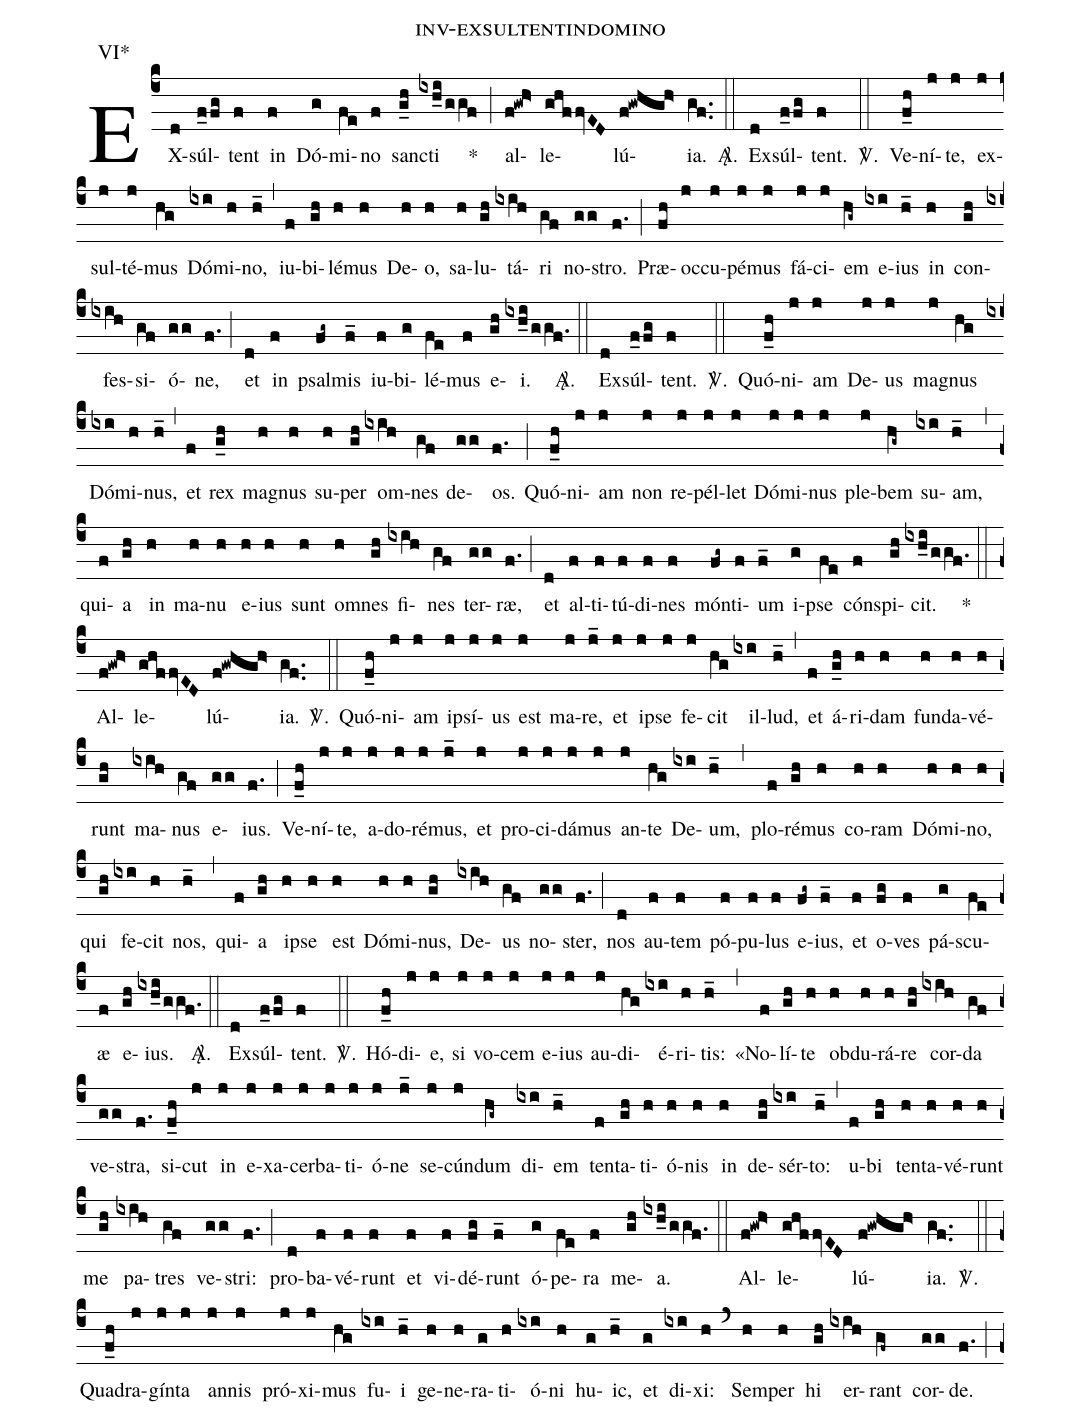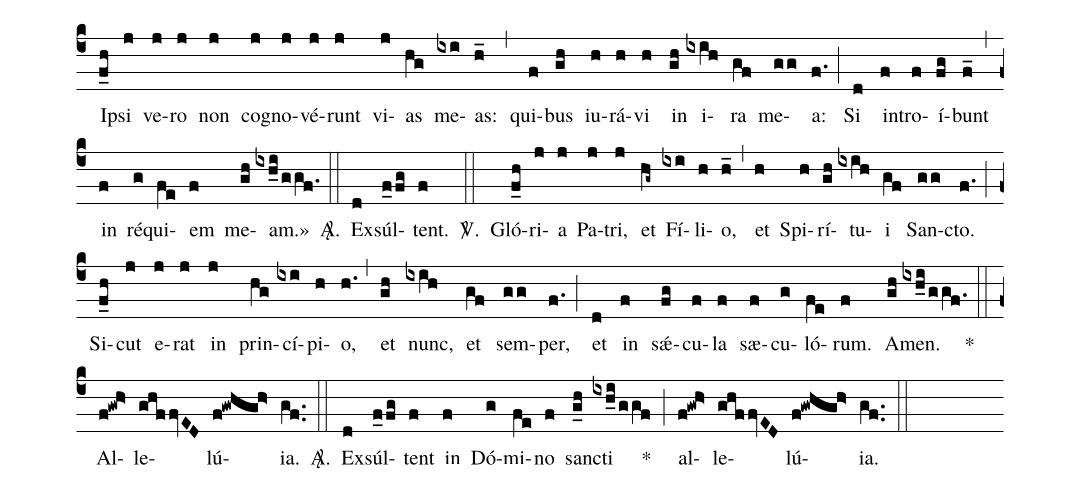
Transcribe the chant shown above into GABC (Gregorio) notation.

name: inv-exsultentindomino;
annotation: VI*;
%%
(c4)
EX(d)súl(f_0fg)tent(f) in(f) Dó(g)mi(fe)no(f)  san(g_h)cti(ixh_i/ggf) *(;)
al(f!gwh>)le(ghffvED)lú(f!gwhgh>)ia.(gf..) <sp>A/</sp>.(::)

Ex(d)súl(f_0fg)tent.(f) <sp>V/</sp>.(::)

Ve(f_h)ní(j)te,(j) ex(j)sul(j)té(j)mus(hg) Dó(ixi)mi(h)no,(h_) (,)
iu(f)bi(gh)lé(h)mus(h) De(h)o,(h) sa(h)lu(gh)tá(ixih)ri(gf) no(gg)stro.(f.) (;)
Præ(fh)oc(j)cu(j)pé(j)mus(j) fá(j)ci(j)em(hg~) e(ixi)ius(h_) in(h) con(gh)fes(ixih)si(gf)ó(gg)ne,(f.) (;)
et(d) in(f) psal(fg~)mis(f_) iu(f)bi(g)lé(fe)mus(f) e(gh)i.(ixh_i/g/gf.) <sp>A/</sp>.(::)

Ex(d)súl(f_0fg)tent.(f)  <sp>V/</sp>.(::)

Quó(f_h)ni(j)am(j) De(j)us(j) ma(j)gnus(hg) Dó(ixi)mi(h)nus,(h_) (,)
et(f) rex(g_h) ma(h)gnus(h) su(h)per(gh) om(ixih)nes(gf) de(gg)os.(f.) (;)
Quó(f_h)ni(j)am(j) non(j) re(j)pél(j)let(j) Dó(j)mi(j)nus(j) ple(j)bem(hg~) su(ixi)am,(h_) (,)
qui(f)a(gh) in(h) ma(h)nu(h) e(h)ius(h) sunt(h) om(h)nes(gh) fi(ixih)nes(gf) ter(gg)ræ,(f.) (;)
et(d) al(f)ti(f)tú(f)di(f)nes(f) món(fg~)ti(f)um(f_) i(g)pse(fe) cón(f)spi(gh)cit.(ixh_i/g/gf.) *(::)

Al(f!gwh>)le(ghffvED)lú(f!gwhgh>)ia.(gf..) <sp>V/</sp>.(::)

Quó(f_h)ni(j)am(j) i(j)psí(j)us(j) est(j) ma(j)re,(j_) et(j) i(j)pse(j) fe(j)cit(hg) il(ixi)lud,(h_) (,)
et(f) á(g_h)ri(h)dam(h) fun(h)da(h)vé(h)runt(gh) ma(ixih)nus(gf) e(gg)ius.(f.) (;)
Ve(f_h)ní(j)te,(j) a(j)do(j)ré(j)mus,(j_) et(j) pro(j)ci(j)dá(j)mus(j) an(j)te(hg) De(ixi)um,(h_) (,)
plo(f)ré(gh)mus(h) co(h)ram(h) Dó(h)mi(h)no,(h) qui(gh) fe(ixi)cit(h) nos,(h_) (,)
qui(f)a(gh) i(h)pse(h) est(h) Dó(h)mi(h)nus,(gh) De(ixih)us(gf) no(gg)ster,(f.) (;)
nos(d) au(f)tem(f) pó(f)pu(f)lus(f) e(fg~)ius,(f_) et(f) o(fg)ves(f) pá(g)scu(fe)æ(f) e(gh)ius.(ixh_i/g/gf.) <sp>A/</sp>.(::)

Ex(d)súl(f_0fg)tent.(f) <sp>V/</sp>.(::)

Hó(f_h)di(j)e,(j) si(j) vo(j)cem(j) e(j)ius(j) au(j)di(hg)é(ixi)ri(h)tis:(h_) (,)
«No(f)lí(gh)te(h) ob(h)du(h)rá(h)re(gh) cor(ixih)da(gf) ve(gg)stra,(f.) si(f_h)cut(j) in(j) e(j)xa(j)cer(j)ba(j)ti(j)ó(j)ne(j_) se(j)cún(j)dum(hg~) di(ixi)em(h_) ten(f)ta(gh)ti(h)ó(h)nis(h) in(h) de(gh)sér(ixi)to:(h_) (,)
u(f)bi(gh) ten(h)ta(h)vé(h)runt(h) me(gh) pa(ixih)tres(gf) ve(gg)stri:(f.) (;)
pro(d)ba(f)vé(f)runt(f) et(f) vi(f)dé(fg)runt(f_) ó(g)pe(fe)ra(f) me(gh)a.(ixh_i/g/gf.) (::)

Al(f!gwh>)le(ghffvED)lú(f!gwhgh>)ia.(gf..) <sp>V/</sp>.(::)

Qua(f_h)dra(j)gín(j)ta(j) an(j)nis(j) pró(j)xi(j)mus(hg) fu(ixi)i(h_) ge(h)ne(h)ra(g)ti(h)ó(ixi)ni(h) hu(g)ic,(h_) et(g) di(ixi)xi:(h) (`)
Sem(h)per(h) hi(gh) er(ixih)rant(gf~) cor(gg)de.(f.) (;)
I(f_h)psi(j) ve(j)ro(j) non(j) co(j)gno(j)vé(j)runt(j) vi(j)as(hg) me(ixi)as:(h_) (,)
qui(f)bus(gh) iu(h)rá(h)vi(h) in(gh) i(ixih)ra(gf) me(gg)a:(f.) (;)
Si(d) in(f)tro(f)í(fg)bunt(f_) (,)
in(f) ré(g)qui(fe)em(f) me(gh)am.»(ixh_i/g/gf.) <sp>A/</sp>.(::)

Ex(d)súl(f_0fg)tent.(f) <sp>V/</sp>.(::)

Gló(f_h)ri(j)a(j) Pa(j)tri,(j) et(hg~) Fí(ixi)li(h)o,(h_) (,)
et(h) Spi(h)rí(gh)tu(ixih)i(gf) San(gg)cto.(f.) (;)
Si(f_h)cut(j) e(j)rat(j) in(j) prin(hg)cí(ixi)pi(h)o,(h.) (,)
et(gh) nunc,(ixih) et(gf) sem(gg)per,(f.) (;)
et(d) in(f) sǽ(fg)cu(f)la(f) sæ(f)cu(g)ló(fe)rum.(f) A(gh)men.(ixh_i/g/gf.) *(::)

Al(f!gwh>)le(ghffvED)lú(f!gwhgh>)ia.(gf..) <sp>A/</sp>.(::)

Ex(d)súl(f_0fg)tent(f) in(f) Dó(g)mi(fe)no(f)  san(g_h)cti(ixh_i/ggf) *(;)
al(f!gwh>)le(ghffvED)lú(f!gwhgh>)ia.(gf..) (::)
